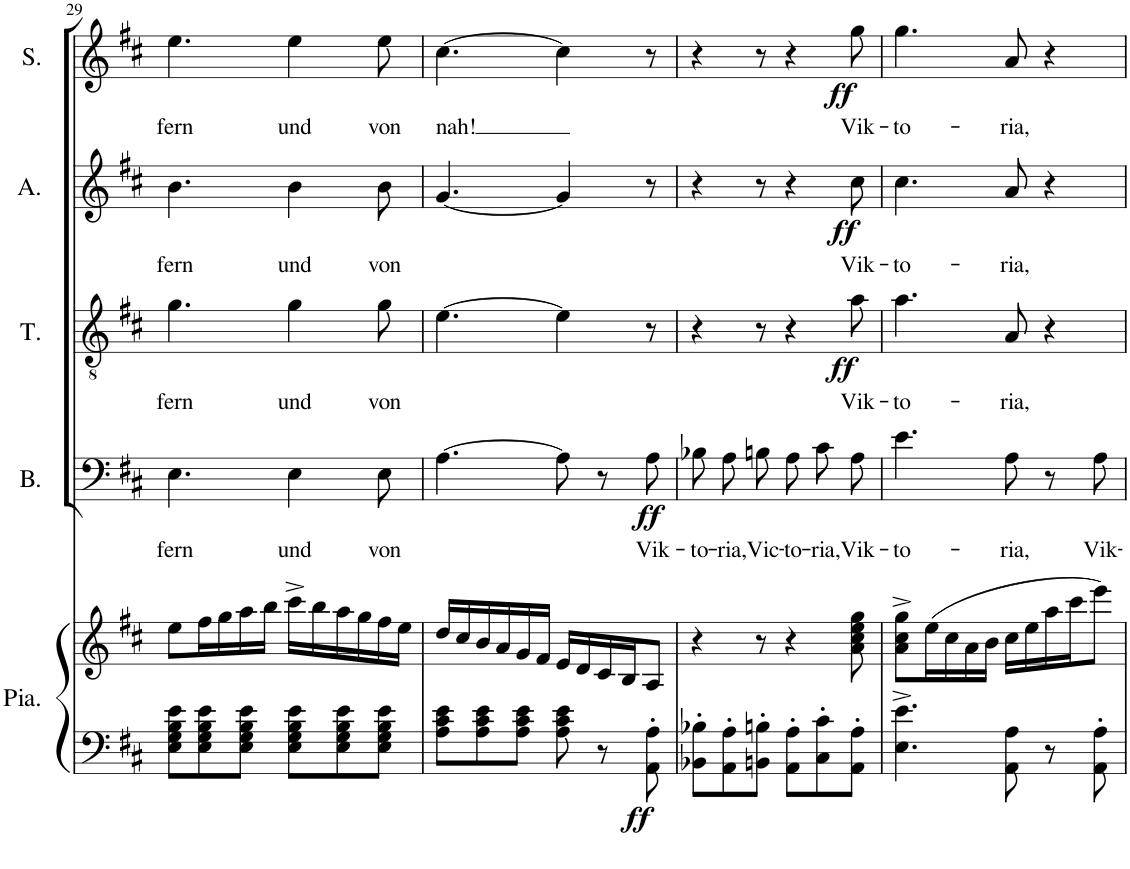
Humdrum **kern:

**kern	**kern	**dynam	**kern	**text	**dynam	**kern	**text	**dynam	**kern	**text	**dynam	**kern	**text	**dynam
*part5	*part5	*part5	*part4	*part4	*part4	*part3	*part3	*part3	*part2	*part2	*part2	*part1	*part1	*part1
*staff6	*staff5	*staff5/6	*staff4	*staff4	*staff4	*staff3	*staff3	*staff3	*staff2	*staff2	*staff2	*staff1	*staff1	*staff1
*I"Piano	*	*	*I"Bass	*	*	*I"Tenor	*	*	*I"Alto	*	*	*I"Soprano	*	*
*I'Pia.	*	*	*I'B.	*	*	*I'T.	*	*	*I'A.	*	*	*I'S.	*	*
!!LO:PB:g=z
*clefF4	*clefG2	*	*clefF4	*	*	*clefGv2	*	*	*clefG2	*	*	*clefG2	*	*
*k[f#c#]	*k[f#c#]	*	*k[f#c#]	*	*	*k[f#c#]	*	*	*k[f#c#]	*	*	*k[f#c#]	*	*
*M6/8	*M6/8	*	*M6/8	*	*	*M6/8	*	*	*M6/8	*	*	*M6/8	*	*
=29	=29	=29	=29	=29	=29	=29	=29	=29	=29	=29	=29	=29	=29	=29
!	!	!	!	!LO:LY:b	!	!	!LO:LY:b	!	!	!LO:LY:b	!	!	!LO:LY:b	!
8E\ 8G\ 8B\ 8e\L	8ee\L	.	4.E\	fern	.	4.g\	fern	.	4.b\	fern	.	4.ee\	fern	.
8E\ 8G\ 8B\ 8e\	16ff#\L	.	.	.	.	.	.	.	.	.	.	.	.	.
.	16gg\	.	.	.	.	.	.	.	.	.	.	.	.	.
8E\ 8G\ 8B\ 8e\J	16aa\	.	.	.	.	.	.	.	.	.	.	.	.	.
.	16bb\JJ	.	.	.	.	.	.	.	.	.	.	.	.	.
!	!	!	!	!LO:LY:b	!	!	!LO:LY:b	!	!	!LO:LY:b	!	!	!LO:LY:b	!
8E\ 8G\ 8B\ 8e\L	16ccc#^\LL	.	4E\	und	.	4g\	und	.	4b\	und	.	4ee\	und	.
.	16bb\	.	.	.	.	.	.	.	.	.	.	.	.	.
8E\ 8G\ 8B\ 8e\	16aa\	.	.	.	.	.	.	.	.	.	.	.	.	.
.	16gg\	.	.	.	.	.	.	.	.	.	.	.	.	.
!	!	!	!	!LO:LY:b	!	!	!LO:LY:b	!	!	!LO:LY:b	!	!	!LO:LY:b	!
8E\ 8G\ 8B\ 8e\J	16ff#\	.	8E\	von	.	8g\	von	.	8b\	von	.	8ee\	von	.
.	16ee\JJ	.	.	.	.	.	.	.	.	.	.	.	.	.
=30	=30	=30	=30	=30	=30	=30	=30	=30	=30	=30	=30	=30	=30	=30
!	!	!	!	!	!	!	!	!	!	!	!	!	!LO:LY:b	!
8A\ 8c#\ 8e\L	16dd/LL	.	[4.A\	.	.	[4.e\	.	.	[4.g/	.	.	[4.cc#\	nah!	.
.	16cc#/	.	.	.	.	.	.	.	.	.	.	.	.	.
8A\ 8c#\ 8e\	16b/	.	.	.	.	.	.	.	.	.	.	.	.	.
.	16a/	.	.	.	.	.	.	.	.	.	.	.	.	.
8A\ 8c#\ 8e\J	16g/	.	.	.	.	.	.	.	.	.	.	.	.	.
.	16f#/JJ	.	.	.	.	.	.	.	.	.	.	.	.	.
8A\ 8c#\ 8e\	16e/LL	.	8A\]	.	.	4e\]	.	.	4g/]	.	.	4cc#\]	.	.
.	16d/	.	.	.	.	.	.	.	.	.	.	.	.	.
8r	16c#/	.	8r	.	.	.	.	.	.	.	.	.	.	.
.	16B/J	.	.	.	.	.	.	.	.	.	.	.	.	.
!	!	!LO:DY:b=2	!	!LO:LY:b	!LO:DY:b	!	!	!	!	!	!	!	!	!
8AA\' 8A\'	8A/J	ff	8A\	Vik-	ff	8r	.	.	8r	.	.	8r	.	.
=31	=31	=31	=31	=31	=31	=31	=31	=31	=31	=31	=31	=31	=31	=31
!	!	!	!	!LO:LY:b	!	!	!	!	!	!	!	!	!	!
8BB-X\' 8B-X\'L	4r	.	8B-X\L	-to-	.	4r	.	.	4r	.	.	4r	.	.
!	!	!	!	!LO:LY:b	!	!	!	!	!	!	!	!	!	!
8AA\' 8A\'	.	.	8A\	-ria,	.	.	.	.	.	.	.	.	.	.
!	!	!	!	!LO:LY:b	!	!	!	!	!	!	!	!	!	!
8BBn\' 8Bn\'J	8r	.	8Bn\J	Vic-	.	8r	.	.	8r	.	.	8r	.	.
!	!	!	!	!LO:LY:b	!	!	!	!	!	!	!	!	!	!
8AA\' 8A\'L	4r	.	8A\L	-to-	.	4r	.	.	4r	.	.	4r	.	.
!	!	!	!	!LO:LY:b	!	!	!	!	!	!	!	!	!	!
8C#\' 8c#\'	.	.	8c#\	-ria,	.	.	.	.	.	.	.	.	.	.
!	!	!	!	!LO:LY:b	!	!	!LO:LY:b	!LO:DY:b	!	!LO:LY:b	!LO:DY:b	!	!LO:LY:b	!LO:DY:b
8AA\' 8A\'J	8a\ 8cc#\ 8ee\ 8gg\	.	8A\J	Vik-	.	8a\	Vik-	ff	8cc#\	Vik-	ff	8gg\	Vik-	ff
=32	=32	=32	=32	=32	=32	=32	=32	=32	=32	=32	=32	=32	=32	=32
!	!	!	!	!LO:LY:b	!	!	!LO:LY:b	!	!	!LO:LY:b	!	!	!LO:LY:b	!
4.E\^ 4.e\^	8a\^ 8cc#\^ 8gg\^L	.	4.e\	-to-	.	4.a\	-to-	.	4.cc#\	-to-	.	4.gg\	-to-	.
.	(16ee\L	.	.	.	.	.	.	.	.	.	.	.	.	.
.	16cc#\	.	.	.	.	.	.	.	.	.	.	.	.	.
.	16a\	.	.	.	.	.	.	.	.	.	.	.	.	.
.	16b\JJ	.	.	.	.	.	.	.	.	.	.	.	.	.
!	!	!	!	!LO:LY:b	!	!	!LO:LY:b	!	!	!LO:LY:b	!	!	!LO:LY:b	!
8AA\ 8A\	16cc#\LL	.	8A\	-ria,	.	8A/	-ria,	.	8a/	-ria,	.	8a/	-ria,	.
.	16ee\	.	.	.	.	.	.	.	.	.	.	.	.	.
8r	16aa\	.	8r	.	.	4r	.	.	4r	.	.	4r	.	.
.	16ccc#\J	.	.	.	.	.	.	.	.	.	.	.	.	.
!	!	!	!	!LO:LY:b	!	!	!	!	!	!	!	!	!	!
8AA\' 8A\'	8eee\J)	.	8A\	Vik-	.	.	.	.	.	.	.	.	.	.
=	=	=	=	=	=	=	=	=	=	=	=	=	=	=
*-	*-	*-	*-	*-	*-	*-	*-	*-	*-	*-	*-	*-	*-	*-
